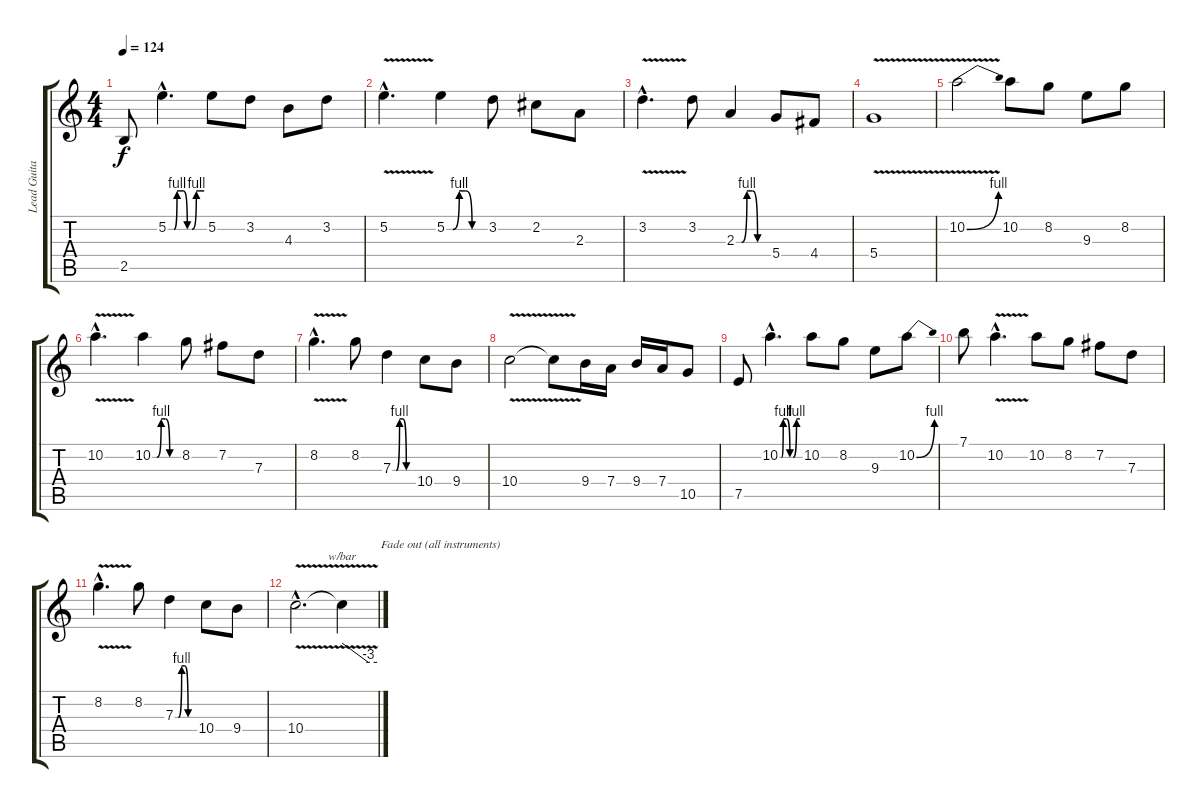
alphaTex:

\track ("Lead Guitar" "Lead Guita") {instrument overdrivenguitar}
\staff {score tabs}
\tuning (E4 B3 G3 D3 A2 E2) {hide}
\ts (4 4)
\tempo 124
\clef g2
\ks c
2.5.8{dy f} 5.2{be (custom 0 0 5 0 10 0 15 4 20 4 25 4 32 0 34 0 40 0 47 4 50 4 60 4) hac}.4{d} 5.2.8 3.2.8 4.3.8 3.2.8 |
5.2{v hac}.4{d} 5.2{be (custom 0 0 10 0 20 4 30 4 40 0 45 0 60 0)}.4 3.2.8 2.2.8 2.3.8 |
3.2{v hac}.4{d} 3.2.8 2.3{be (custom 0 0 10 0 20 4 30 4 40 0 45 0 60 0)}.4 5.4.8 4.4.8 |
5.4{v}.1 |
10.2{be (bend 0 0 60 4) v}.2 10.2.8 8.2.8 9.3.8 8.2.8 |
10.2{v hac}.4{d} 10.2{be (custom 0 0 10 0 20 4 30 4 40 0 45 0 60 0)}.4 8.2.8 7.2.8 7.3.8 |
8.2{v hac}.4{d} 8.2.8 7.3{be (custom 0 0 10 0 20 4 30 4 40 0 45 0 60 0)}.4 10.4.8 9.4.8 |
10.4{v}.2 10.4{t}.8 9.4.16 7.4.16 9.4.16 7.4.16 10.5.8 |
7.5.8 10.2{be (custom 0 0 5 0 10 4 20 4 30 0 40 0 50 4 60 4) hac}.4{d} 10.2.8 8.2.8 9.3.8 10.2{be (bend 0 0 60 4)}.8 |
7.1.8 10.2{v hac}.4{d} 10.2.8 8.2.8 7.2.8 7.3.8 |
8.2{v hac}.4{d} 8.2.8 7.3{be (custom 0 0 10 0 20 4 30 4 40 0 45 0 60 0)}.4 10.4.8 9.4.8 |
10.4{v hac}.2{d} 10.4{t}.4{tbe (custom default 0 0 45 -12 60 -12) txt "             Fade out (all instruments)"}
